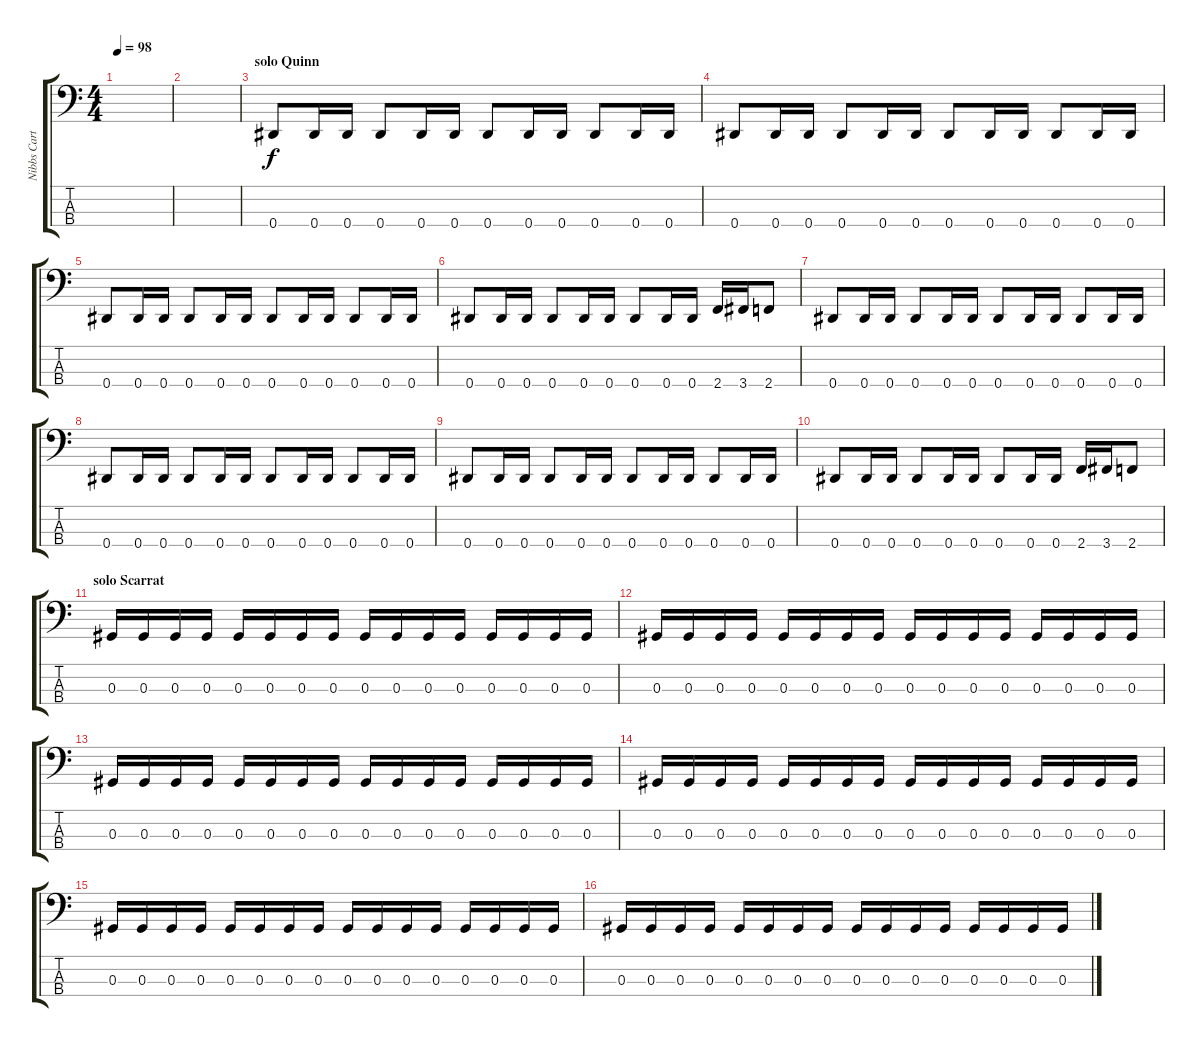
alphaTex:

\track ("Nibbs Carter" "Nibbs Cart") {instrument electricbassfinger}
\staff {score tabs}
\tuning (Gb2 Db2 Ab1 Eb1) {hide}
\ts (4 4)
\tempo 98
\clef f4
\ks c
|
|
\section ("" "solo Quinn")
0.4.8 0.4.16 0.4.16 0.4.8 0.4.16 0.4.16 0.4.8 0.4.16 0.4.16 0.4.8 0.4.16 0.4.16 |
0.4.8 0.4.16 0.4.16 0.4.8 0.4.16 0.4.16 0.4.8 0.4.16 0.4.16 0.4.8 0.4.16 0.4.16 |
0.4.8 0.4.16 0.4.16 0.4.8 0.4.16 0.4.16 0.4.8 0.4.16 0.4.16 0.4.8 0.4.16 0.4.16 |
0.4.8 0.4.16 0.4.16 0.4.8 0.4.16 0.4.16 0.4.8 0.4.16 0.4.16 2.4.16 3.4.16 2.4.8 |
0.4.8 0.4.16 0.4.16 0.4.8 0.4.16 0.4.16 0.4.8 0.4.16 0.4.16 0.4.8 0.4.16 0.4.16 |
0.4.8 0.4.16 0.4.16 0.4.8 0.4.16 0.4.16 0.4.8 0.4.16 0.4.16 0.4.8 0.4.16 0.4.16 |
0.4.8 0.4.16 0.4.16 0.4.8 0.4.16 0.4.16 0.4.8 0.4.16 0.4.16 0.4.8 0.4.16 0.4.16 |
0.4.8 0.4.16 0.4.16 0.4.8 0.4.16 0.4.16 0.4.8 0.4.16 0.4.16 2.4.16 3.4.16 2.4.8 |
\section ("" "solo Scarrat")
0.3.16 0.3.16 0.3.16 0.3.16 0.3.16 0.3.16 0.3.16 0.3.16 0.3.16 0.3.16 0.3.16 0.3.16 0.3.16 0.3.16 0.3.16 0.3.16 |
0.3.16 0.3.16 0.3.16 0.3.16 0.3.16 0.3.16 0.3.16 0.3.16 0.3.16 0.3.16 0.3.16 0.3.16 0.3.16 0.3.16 0.3.16 0.3.16 |
0.3.16 0.3.16 0.3.16 0.3.16 0.3.16 0.3.16 0.3.16 0.3.16 0.3.16 0.3.16 0.3.16 0.3.16 0.3.16 0.3.16 0.3.16 0.3.16 |
0.3.16 0.3.16 0.3.16 0.3.16 0.3.16 0.3.16 0.3.16 0.3.16 0.3.16 0.3.16 0.3.16 0.3.16 0.3.16 0.3.16 0.3.16 0.3.16 |
0.3.16 0.3.16 0.3.16 0.3.16 0.3.16 0.3.16 0.3.16 0.3.16 0.3.16 0.3.16 0.3.16 0.3.16 0.3.16 0.3.16 0.3.16 0.3.16 |
0.3.16 0.3.16 0.3.16 0.3.16 0.3.16 0.3.16 0.3.16 0.3.16 0.3.16 0.3.16 0.3.16 0.3.16 0.3.16 0.3.16 0.3.16 0.3.16
